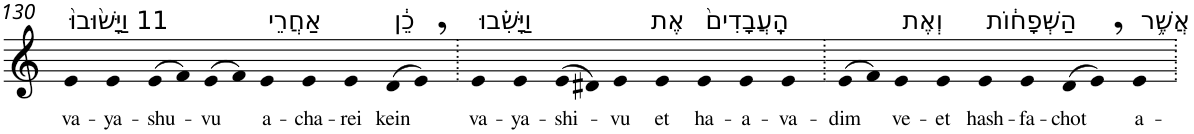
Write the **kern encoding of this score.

**kern	**text
*part1	*part1
*staff1	*staff1
*I"Piano	*
*I'Pno	*
!!LO:PB:g=z
*clefG2	*
*k[]	*
=130	=130
!LO:TX:a:t=11 וַיָּשׁ֙וּבוּ֙	!
!	!LO:LY:b
4e	va-
!	!LO:LY:b
4e	-ya-
!	!LO:LY:b
(>8e	-shu-
8f)	.
!	!LO:LY:b
(>8e	-vu
8f)	.
!LO:TX:a:t=אַחֲרֵי	!
!	!LO:LY:b
4e	a-
!	!LO:LY:b
4e	-cha-
!	!LO:LY:b
4e	-rei
!LO:TX:a:t=כֵ֔ן	!
!	!LO:LY:b
(>8d	kein
8e,)	.
=131.	=131.
!LO:TX:a:t=וַיָּשִׁ֗בוּ	!
!	!LO:LY:b
4e	va-
!	!LO:LY:b
4e	-ya-
!	!LO:LY:b
(>8e	-shi-
8d#X)	.
!	!LO:LY:b
4e	-vu
!LO:TX:a:t=אֶת	!
!	!LO:LY:b
4e	et
!LO:TX:a:t=הָֽעֲבָדִים֙	!
!	!LO:LY:b
4e	ha-
!	!LO:LY:b
4e	-a-
!	!LO:LY:b
4e	-va-
=132.	=132.
!	!LO:LY:b
(>8e	-dim
8f)	.
!LO:TX:a:t=וְאֶת	!
!	!LO:LY:b
4e	ve-
!	!LO:LY:b
4e	-et
!LO:TX:a:t=הַשְּׁפָח֔וֹת	!
!	!LO:LY:b
4e	hash-
!	!LO:LY:b
4e	-fa-
!	!LO:LY:b
(>8d	-chot
8e,)	.
!LO:TX:a:t=אֲשֶׁ֥ר	!
!	!LO:LY:b
4e	a-
=.	=.
*-	*-
